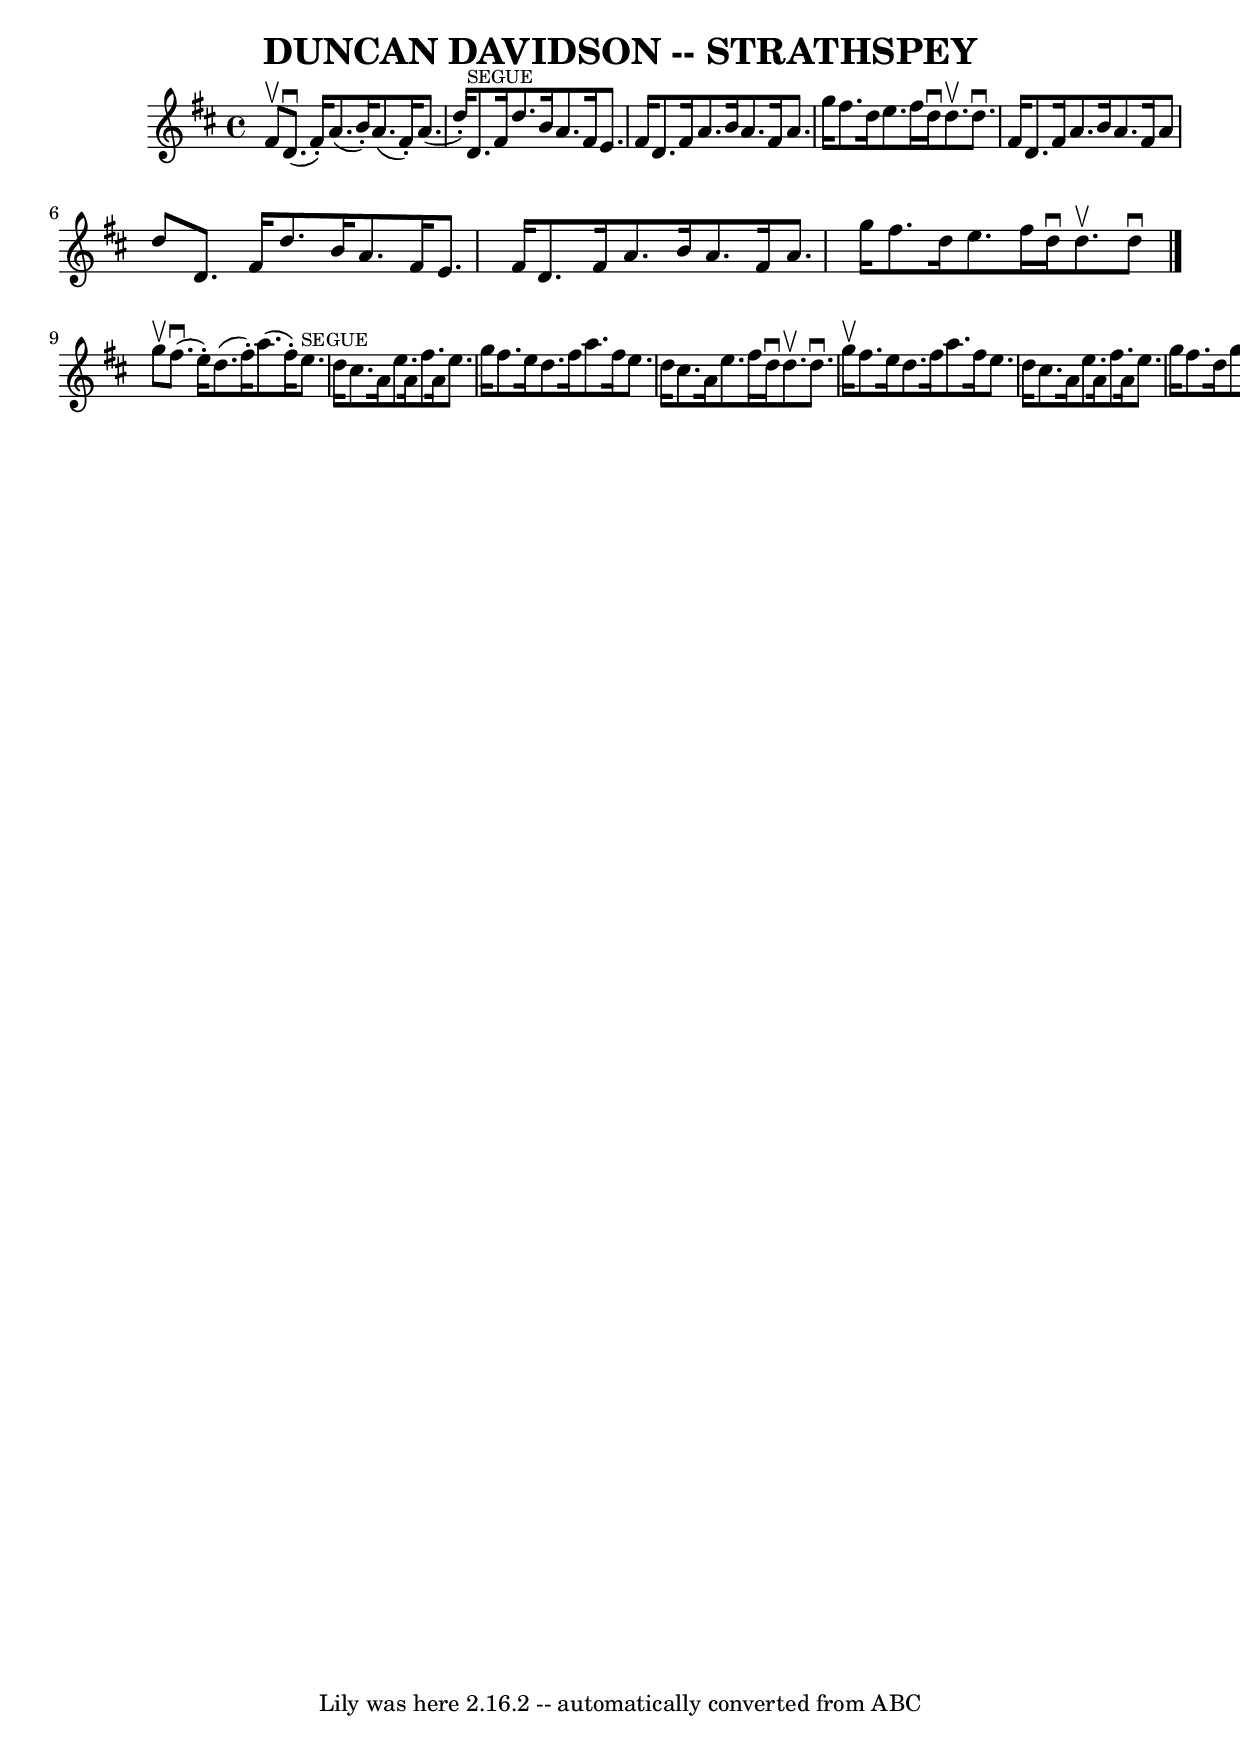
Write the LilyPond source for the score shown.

\version "2.16.2"
\include "Mammoth.ily"
\header {
  %% book = "Ryan's Mammoth Collection of Fiddle Tunes"
  crossRefNumber = "1"
  footnotes = ""
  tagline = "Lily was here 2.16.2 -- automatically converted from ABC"
  title = "DUNCAN DAVIDSON -- STRATHSPEY"

}
voicedefault =  {


  \override Staff.TimeSignature #'style = #'C
  \time 4/4 
  \key d \major
  fis'8^\upbow       |
  d'8. (^\downbow   
  fis'16 -.) a'8. (b'16 -.) a'8. (fis'16 -.) a'8. (d''16 -. -)   |
  d'8.^\segue fis'16 d''8. b'16 a'8. fis'16    
  e'8. fis'16        |
  d'8. fis'16 a'8. b'16 a'8.    
  fis'16 a'8. g''16    |
  fis''8. d''16 e''8. fis''16    
  d''16^\downbow d''8.^\upbow d''8.^\downbow fis'16    |
  
  |
  d'8. fis'16 a'8. b'16 a'8. fis'16 a'8 d''8    
  |
  d'8. fis'16 d''8. b'16 a'8. fis'16 e'8. fis'16  
  |
  d'8. fis'16 a'8. b'16 a'8. fis'16 a'8.    
  g''16    |
  fis''8. d''16 e''8. fis''16 d''16^\downbow   
  d''8.^\upbow d''8^\downbow   \bar "|." g''8^\upbow       |
  
  fis''8. (^\downbow e''16 -.) d''8. (fis''16 -.) a''8. (fis''16 -.) e''8.^\segue d''16    |
  cis''8. a'16 e''8. a'16   
  fis''8. a'16 e''8. g''16        |
  fis''8. e''16 d''8.  
  fis''16 a''8. fis''16 e''8. d''16    |
  cis''8. a'16   
  e''8. fis''16 d''16^\downbow d''8.^\upbow d''8.^\downbow g''16^\upbow |
  |
  fis''8. e''16 d''8. fis''16 a''8.   
  fis''16 e''8. d''16    |
  cis''8. a'16 e''8. a'16    
  fis''8. a'16 e''8. g''16        |
  fis''8. d''16 g''8.   
  e''16 a''8. fis''16 b''8. g''16    |
  fis''8. d''16    
  e''8. fis''16 d''16^\downbow d''8.^\upbow d''8^\downbow   
  \bar "|."   

}

\score{
  <<

    \context Staff="default"
    {
      \voicedefault 
      
    }

  >>
  \layout {
    
  }
  \midi {
  }

}
